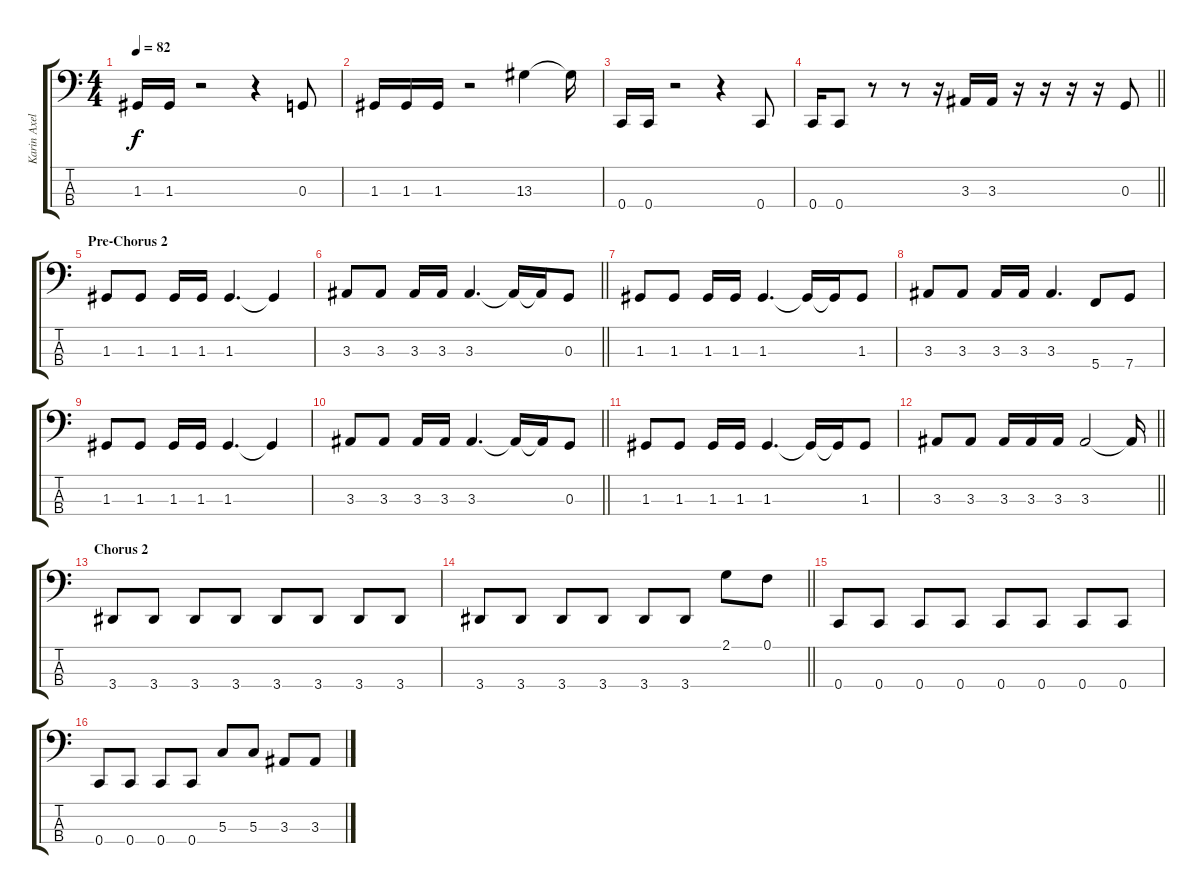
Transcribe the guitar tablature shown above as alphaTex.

\track ("Karin Axelsson" "Karin Axel") {instrument electricbassfinger}
\staff {score tabs}
\tuning (F2 C2 G1 C1) {hide}
\ts (4 4)
\tempo 82
\clef f4
\ks c
1.3.16{dy f} 1.3.16 r.2 r.4 0.3.8 |
1.3.16 1.3.16 1.3.16 r.2 13.3.4 13.3{t}.16 |
0.4.16 0.4.16 r.2 r.4 0.4.8 |
\barLineRight lightlight
0.4.16 0.4.8 r.8 r.8 r.16 3.3.16 3.3.16 r.16 r.16 r.16 r.16 0.3.8 |
\section ("" "Pre-Chorus 2")
1.3.8 1.3.8 1.3.16 1.3.16 1.3.4{d} 1.3{t}.4 |
\barLineRight lightlight
3.3.8 3.3.8 3.3.16 3.3.16 3.3.4{d} 3.3{t}.16 3.3{t}.16 0.3.8 |
1.3.8 1.3.8 1.3.16 1.3.16 1.3.4{d} 1.3{t}.16 1.3{t}.16 1.3.8 |
3.3.8 3.3.8 3.3.16 3.3.16 3.3.4{d} 5.4.8 7.4.8 |
1.3.8 1.3.8 1.3.16 1.3.16 1.3.4{d} 1.3{t}.4 |
\barLineRight lightlight
3.3.8 3.3.8 3.3.16 3.3.16 3.3.4{d} 3.3{t}.16 3.3{t}.16 0.3.8 |
1.3.8 1.3.8 1.3.16 1.3.16 1.3.4{d} 1.3{t}.16 1.3{t}.16 1.3.8 |
\barLineRight lightlight
3.3.8 3.3.8 3.3.16 3.3.16 3.3.16 3.3.2 3.3{t}.16 |
\section ("" "Chorus 2")
3.4.8 3.4.8 3.4.8 3.4.8 3.4.8 3.4.8 3.4.8 3.4.8 |
\barLineRight lightlight
3.4.8 3.4.8 3.4.8 3.4.8 3.4.8 3.4.8 2.1.8 0.1.8 |
0.4.8 0.4.8 0.4.8 0.4.8 0.4.8 0.4.8 0.4.8 0.4.8 |
0.4.8 0.4.8 0.4.8 0.4.8 5.3.8 5.3.8 3.3.8 3.3.8
